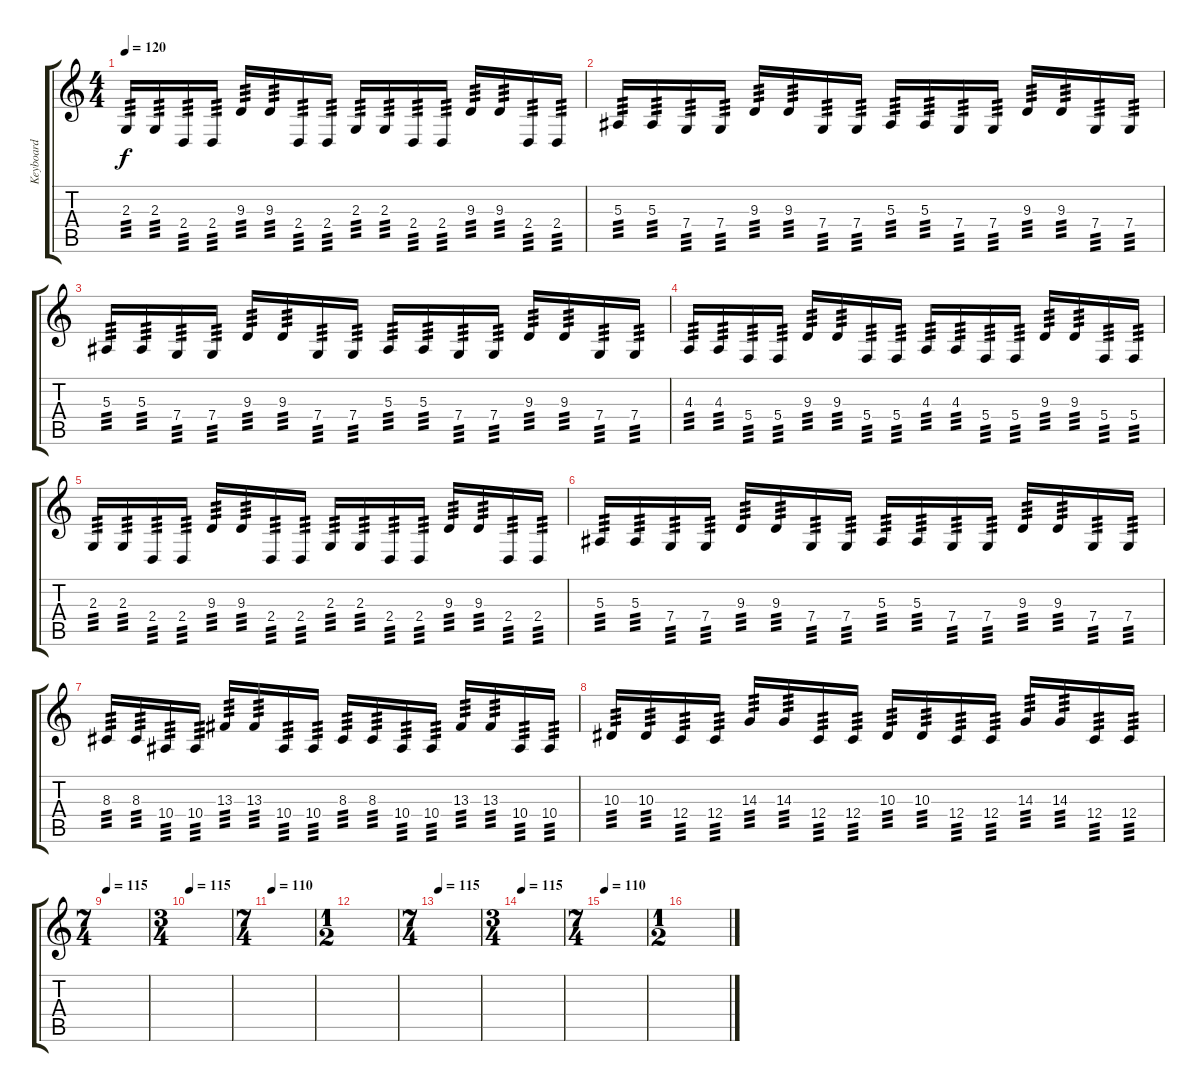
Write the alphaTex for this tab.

\track ("Keyboard" "Keyboard") {instrument tangoaccordion}
\staff {score tabs}
\tuning (D4 A3 F3 C3 G2 D2) {hide}
\ts (4 4)
\tempo 120
\clef g2
\ks c
2.3.16{tp 3 dy f volume 16} 2.3.16{tp 3} 2.4.16{tp 3} 2.4.16{tp 3} 9.3.16{tp 3} 9.3.16{tp 3} 2.4.16{tp 3} 2.4.16{tp 3} 2.3.16{tp 3} 2.3.16{tp 3} 2.4.16{tp 3} 2.4.16{tp 3} 9.3.16{tp 3} 9.3.16{tp 3} 2.4.16{tp 3} 2.4.16{tp 3} |
5.3.16{tp 3} 5.3.16{tp 3} 7.4.16{tp 3} 7.4.16{tp 3} 9.3.16{tp 3} 9.3.16{tp 3} 7.4.16{tp 3} 7.4.16{tp 3} 5.3.16{tp 3} 5.3.16{tp 3} 7.4.16{tp 3} 7.4.16{tp 3} 9.3.16{tp 3} 9.3.16{tp 3} 7.4.16{tp 3} 7.4.16{tp 3} |
5.3.16{tp 3} 5.3.16{tp 3} 7.4.16{tp 3} 7.4.16{tp 3} 9.3.16{tp 3} 9.3.16{tp 3} 7.4.16{tp 3} 7.4.16{tp 3} 5.3.16{tp 3} 5.3.16{tp 3} 7.4.16{tp 3} 7.4.16{tp 3} 9.3.16{tp 3} 9.3.16{tp 3} 7.4.16{tp 3} 7.4.16{tp 3} |
4.3.16{tp 3} 4.3.16{tp 3} 5.4.16{tp 3} 5.4.16{tp 3} 9.3.16{tp 3} 9.3.16{tp 3} 5.4.16{tp 3} 5.4.16{tp 3} 4.3.16{tp 3} 4.3.16{tp 3} 5.4.16{tp 3} 5.4.16{tp 3} 9.3.16{tp 3} 9.3.16{tp 3} 5.4.16{tp 3} 5.4.16{tp 3} |
2.3.16{tp 3} 2.3.16{tp 3} 2.4.16{tp 3} 2.4.16{tp 3} 9.3.16{tp 3} 9.3.16{tp 3} 2.4.16{tp 3} 2.4.16{tp 3} 2.3.16{tp 3} 2.3.16{tp 3} 2.4.16{tp 3} 2.4.16{tp 3} 9.3.16{tp 3} 9.3.16{tp 3} 2.4.16{tp 3} 2.4.16{tp 3} |
5.3.16{tp 3} 5.3.16{tp 3} 7.4.16{tp 3} 7.4.16{tp 3} 9.3.16{tp 3} 9.3.16{tp 3} 7.4.16{tp 3} 7.4.16{tp 3} 5.3.16{tp 3} 5.3.16{tp 3} 7.4.16{tp 3} 7.4.16{tp 3} 9.3.16{tp 3} 9.3.16{tp 3} 7.4.16{tp 3} 7.4.16{tp 3} |
8.3.16{tp 3} 8.3.16{tp 3} 10.4.16{tp 3} 10.4.16{tp 3} 13.3.16{tp 3} 13.3.16{tp 3} 10.4.16{tp 3} 10.4.16{tp 3} 8.3.16{tp 3} 8.3.16{tp 3} 10.4.16{tp 3} 10.4.16{tp 3} 13.3.16{tp 3} 13.3.16{tp 3} 10.4.16{tp 3} 10.4.16{tp 3} |
10.3.16{tp 3} 10.3.16{tp 3} 12.4.16{tp 3} 12.4.16{tp 3} 14.3.16{tp 3} 14.3.16{tp 3} 12.4.16{tp 3} 12.4.16{tp 3} 10.3.16{tp 3} 10.3.16{tp 3} 12.4.16{tp 3} 12.4.16{tp 3} 14.3.16{tp 3} 14.3.16{tp 3} 12.4.16{tp 3} 12.4.16{tp 3} |
\ts (7 4)
\tempo 115
|
\ts (3 4)
\tempo 115
|
\ts (7 4)
\tempo 110
|
\ts (1 2)
|
\ts (7 4)
\tempo 115
|
\ts (3 4)
\tempo 115
|
\ts (7 4)
\tempo 110
|
\ts (1 2)
